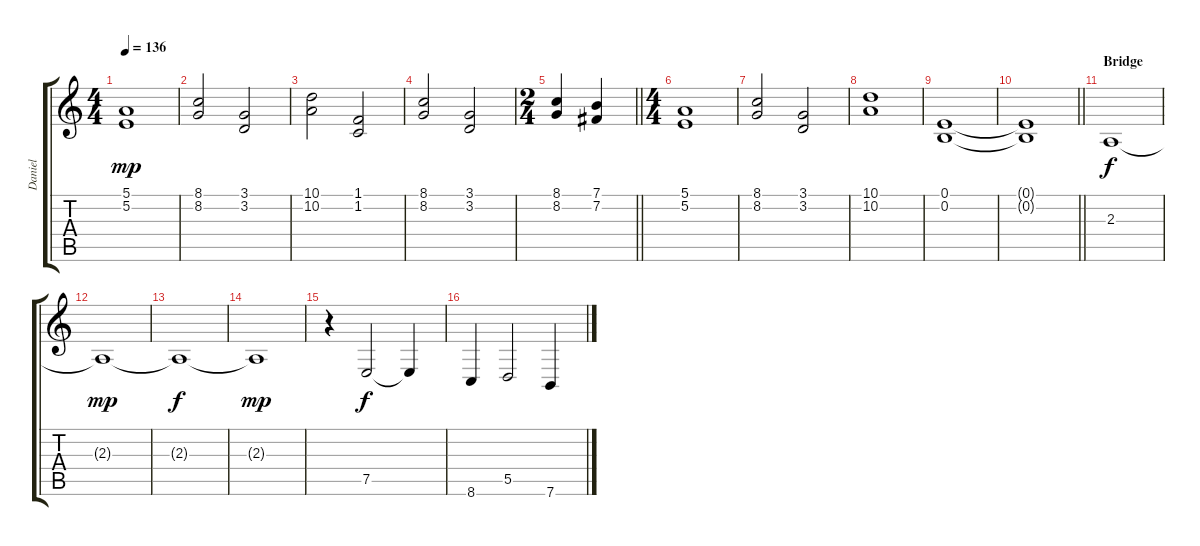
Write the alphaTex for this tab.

\track ("Daniel" "Daniel") {instrument pad4choir}
\staff {score tabs}
\tuning (E4 B3 G3 D3 A2 E2) {hide}
\ts (4 4)
\tempo 136
\clef g2
\ks c
(5.1 5.2).1{dy mp} |
(8.1 8.2).2 (3.1 3.2).2 |
(10.1 10.2).2 (1.1 1.2).2 |
(8.1 8.2).2 (3.1 3.2).2 |
\ts (2 4)
\barLineRight lightlight
(8.1 8.2).4 (7.1 7.2).4 |
\ts (4 4)
(5.1 5.2).1 |
(8.1 8.2).2 (3.1 3.2).2 |
(10.1 10.2).1 |
(0.1 0.2).1 |
\barLineRight lightlight
(0.1{t} 0.2{t}).1 |
\section ("" "Bridge")
2.3.1{dy f} |
2.3{t}.1{dy mp} |
2.3{t}.1{dy f} |
2.3{t}.1{dy mp} |
r.4 7.5.2{dy f} 7.5{t}.4 |
8.6.4 5.5.2 7.6.4
